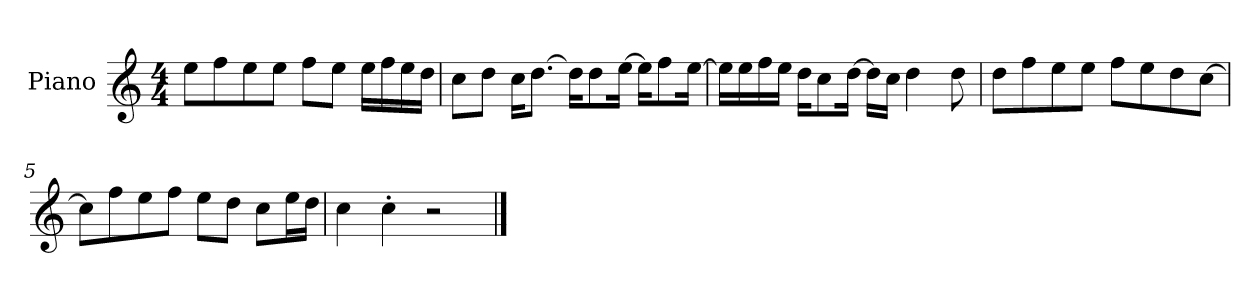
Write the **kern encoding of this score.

**kern
*part1
*staff1
*I"Piano
*I'P-no
*clefG2
*k[]
*M4/4
*MM90
=1
8ee\L
8ff\
8ee\
8ee\J
8ff\L
8ee\J
16ee\LL
16ff\
16ee\
16dd\JJ
=2
8cc\L
8dd\J
16cc\KL
[8.dd\J
16dd\KL]
8dd\
[16ee\Jk
16ee\KL]
8ff\
[16ee\Jk
=3
16ee\LL]
16ee\
16ff\
16ee\JJ
16dd\KL
8cc\
[16dd\Jk
16dd\LL]
16cc\JJ
4dd\
8dd\
=4
8dd\L
8ff\
8ee\
8ee\J
8ff\L
8ee\
8dd\
[8cc\J
!!LO:LB:g=z
=5
8cc\L]
8ff\
8ee\
8ff\J
8ee\L
8dd\J
8cc\L
16ee\L
16dd\JJ
=6
4cc\
4cc'\
2r
==
*-
